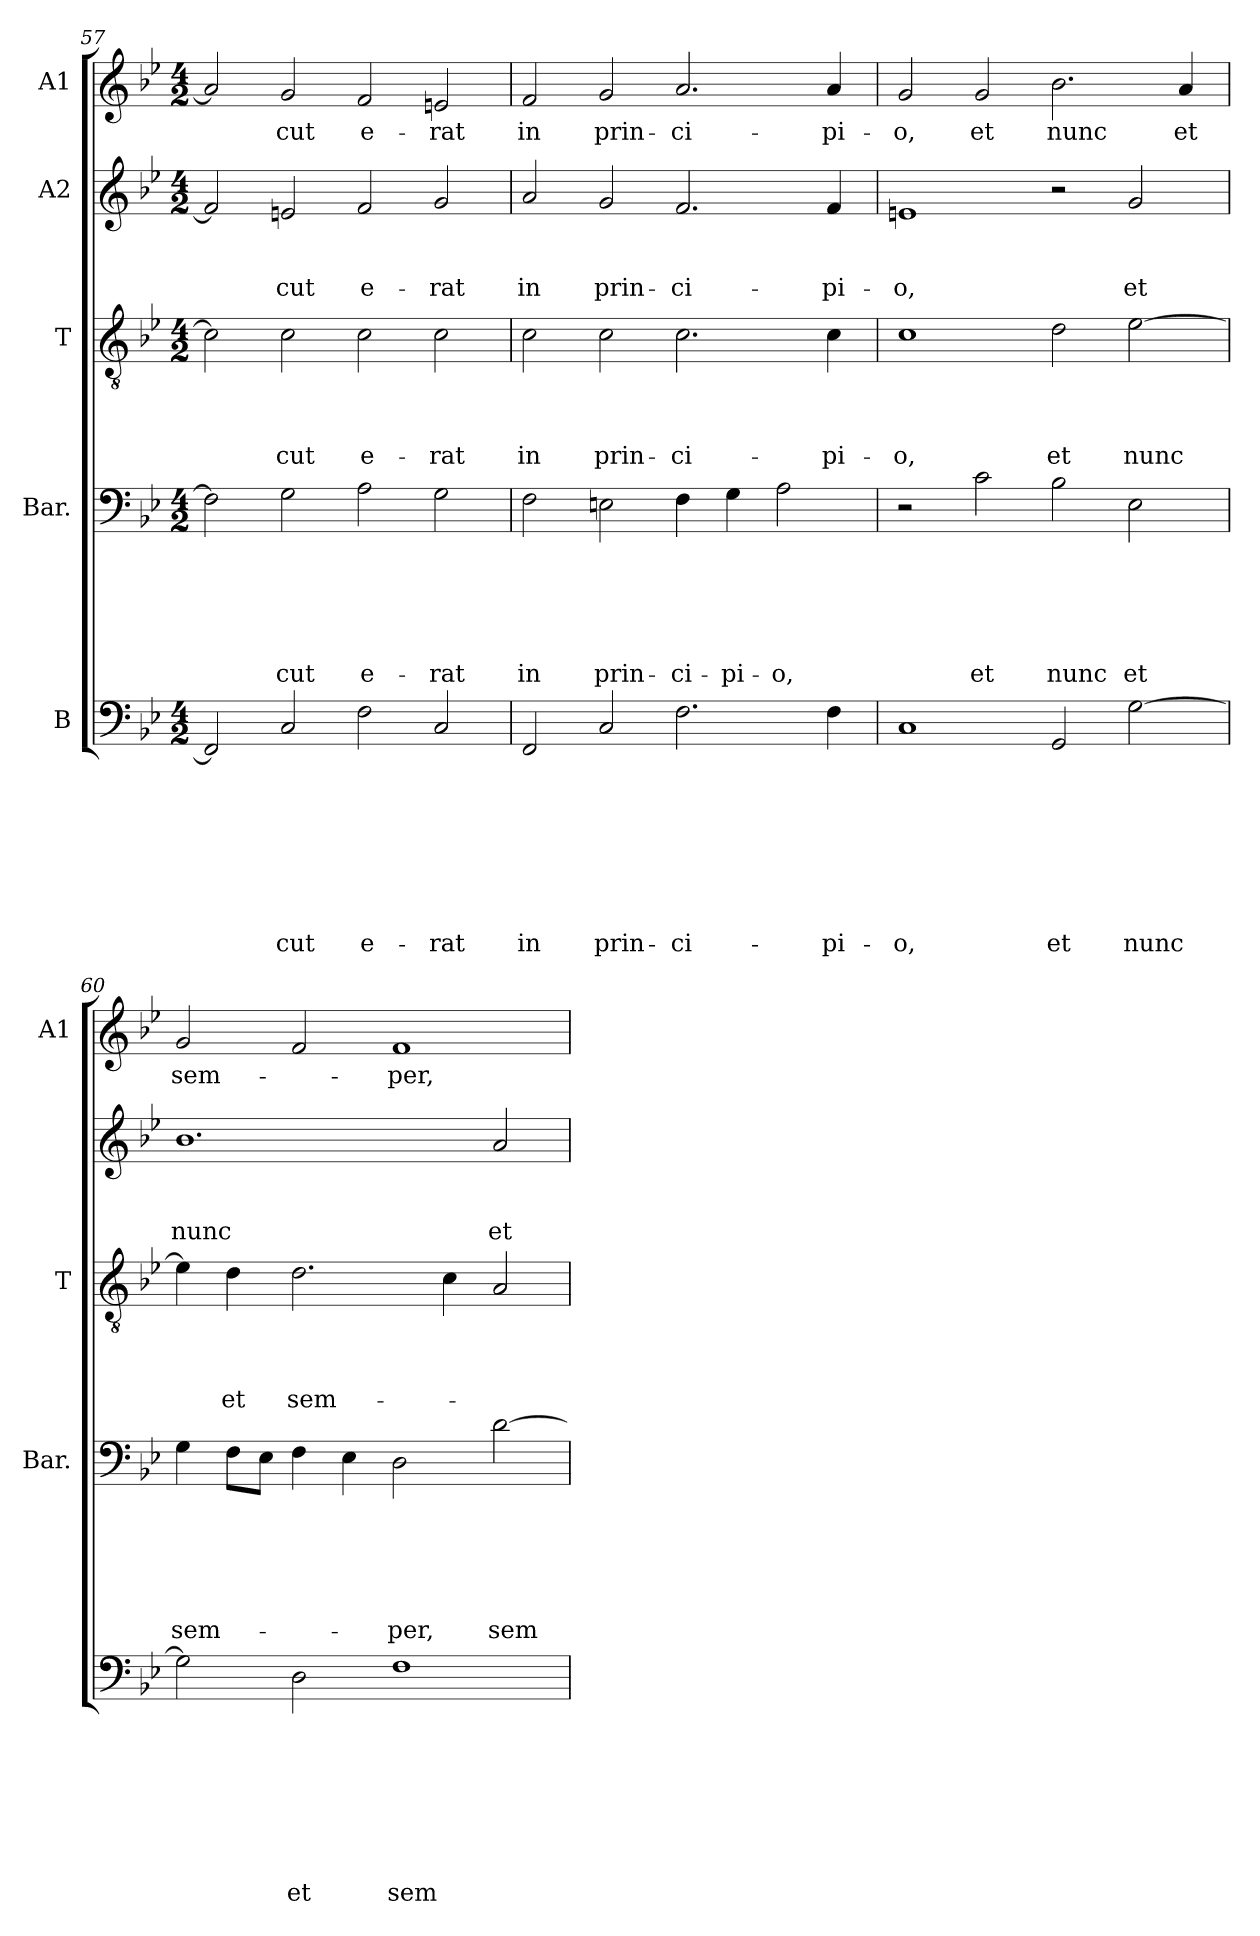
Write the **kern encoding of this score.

**kern	**text	**text	**text	**text	**text	**text	**text	**text	**kern	**text	**text	**text	**text	**text	**text	**kern	**text	**text	**text	**text	**kern	**text	**text	**text	**kern	**text
*part5	*part5	*part5	*part5	*part5	*part5	*part5	*part5	*part5	*part4	*part4	*part4	*part4	*part4	*part4	*part4	*part3	*part3	*part3	*part3	*part3	*part2	*part2	*part2	*part2	*part1	*part1
*staff5	*staff5	*staff5	*staff5	*staff5	*staff5	*staff5	*staff5	*staff5	*staff4	*staff4	*staff4	*staff4	*staff4	*staff4	*staff4	*staff3	*staff3	*staff3	*staff3	*staff3	*staff2	*staff2	*staff2	*staff2	*staff1	*staff1
*I"B	*	*	*	*	*	*	*	*	*I"Bar.	*	*	*	*	*	*	*I"T	*	*	*	*	*I"A2	*	*	*	*I"A1	*
*	*	*	*	*	*	*	*	*	*I'Bar.	*	*	*	*	*	*	*I'T	*	*	*	*	*	*	*	*	*I'A1	*
*clefF4	*	*	*	*	*	*	*	*	*clefF4	*	*	*	*	*	*	*clefGv2	*	*	*	*	*clefG2	*	*	*	*clefG2	*
*k[b-e-]	*	*	*	*	*	*	*	*	*k[b-e-]	*	*	*	*	*	*	*k[b-e-]	*	*	*	*	*k[b-e-]	*	*	*	*k[b-e-]	*
*B-:	*	*	*	*	*	*	*	*	*B-:	*	*	*	*	*	*	*B-:	*	*	*	*	*B-:	*	*	*	*B-:	*
*M4/2	*	*	*	*	*	*	*	*	*M4/2	*	*	*	*	*	*	*M4/2	*	*	*	*	*M4/2	*	*	*	*M4/2	*
=57	=57	=57	=57	=57	=57	=57	=57	=57	=57	=57	=57	=57	=57	=57	=57	=57	=57	=57	=57	=57	=57	=57	=57	=57	=57	=57
2FF/]	.	.	.	.	.	.	.	.	2F\]	.	.	.	.	.	.	2c\]	.	.	.	.	2f/]	.	.	.	2a/]	.
!	!	!	!	!	!	!	!	!LO:LY:b	!	!	!	!	!	!	!LO:LY:b	!	!	!	!	!LO:LY:b	!	!	!	!LO:LY:b	!	!LO:LY:b
2C/	.	.	.	.	.	.	.	-cut	2G\	.	.	.	.	.	-cut	2c\	.	.	.	-cut	2en/	.	.	-cut	2g/	-cut
!	!	!	!	!	!	!	!	!LO:LY:b	!	!	!	!	!	!	!LO:LY:b	!	!	!	!	!LO:LY:b	!	!	!	!LO:LY:b	!	!LO:LY:b
2F\	.	.	.	.	.	.	.	e-	2A\	.	.	.	.	.	e-	2c\	.	.	.	e-	2f/	.	.	e-	2f/	e-
!	!	!	!	!	!	!	!	!LO:LY:b	!	!	!	!	!	!	!LO:LY:b	!	!	!	!	!LO:LY:b	!	!	!	!LO:LY:b	!	!LO:LY:b
2C/	.	.	.	.	.	.	.	-rat	2G\	.	.	.	.	.	-rat	2c\	.	.	.	-rat	2g/	.	.	-rat	2en/	-rat
!!LO:LB:g=z
=58	=58	=58	=58	=58	=58	=58	=58	=58	=58	=58	=58	=58	=58	=58	=58	=58	=58	=58	=58	=58	=58	=58	=58	=58	=58	=58
!	!	!	!	!	!	!	!	!LO:LY:b	!	!	!	!	!	!	!LO:LY:b	!	!	!	!	!LO:LY:b	!	!	!	!LO:LY:b	!	!LO:LY:b
2FF/	.	.	.	.	.	.	.	in	2F\	.	.	.	.	.	in	2c\	.	.	.	in	2a/	.	.	in	2f/	in
!	!	!	!	!	!	!	!	!LO:LY:b	!	!	!	!	!	!	!LO:LY:b	!	!	!	!	!LO:LY:b	!	!	!	!LO:LY:b	!	!LO:LY:b
2C/	.	.	.	.	.	.	.	prin-	2En\	.	.	.	.	.	prin-	2c\	.	.	.	prin-	2g/	.	.	prin-	2g/	prin-
!	!	!	!	!	!	!	!	!LO:LY:b	!	!	!	!	!	!	!LO:LY:b	!	!	!	!	!LO:LY:b	!	!	!	!LO:LY:b	!	!LO:LY:b
2.F\	.	.	.	.	.	.	.	-ci-	4F\	.	.	.	.	.	-ci-	2.c\	.	.	.	-ci-	2.f/	.	.	-ci-	2.a/	-ci-
!	!	!	!	!	!	!	!	!	!	!	!	!	!	!	!LO:LY:b	!	!	!	!	!	!	!	!	!	!	!
.	.	.	.	.	.	.	.	.	4G\	.	.	.	.	.	-pi-	.	.	.	.	.	.	.	.	.	.	.
!	!	!	!	!	!	!	!	!	!	!	!	!	!	!	!LO:LY:b	!	!	!	!	!	!	!	!	!	!	!
.	.	.	.	.	.	.	.	.	2A\	.	.	.	.	.	-o,	.	.	.	.	.	.	.	.	.	.	.
!	!	!	!	!	!	!	!	!LO:LY:b	!	!	!	!	!	!	!	!	!	!	!	!LO:LY:b	!	!	!	!LO:LY:b	!	!LO:LY:b
4F\	.	.	.	.	.	.	.	-pi-	.	.	.	.	.	.	.	4c\	.	.	.	-pi-	4f/	.	.	-pi-	4a/	-pi-
=59	=59	=59	=59	=59	=59	=59	=59	=59	=59	=59	=59	=59	=59	=59	=59	=59	=59	=59	=59	=59	=59	=59	=59	=59	=59	=59
!	!	!	!	!	!	!	!	!LO:LY:b	!	!	!	!	!	!	!	!	!	!	!	!LO:LY:b	!	!	!	!LO:LY:b	!	!LO:LY:b
1C	.	.	.	.	.	.	.	-o,	2r	.	.	.	.	.	.	1c	.	.	.	-o,	1en	.	.	-o,	2g/	-o,
!	!	!	!	!	!	!	!	!	!	!	!	!	!	!	!LO:LY:b	!	!	!	!	!	!	!	!	!	!	!LO:LY:b
.	.	.	.	.	.	.	.	.	2c\	.	.	.	.	.	et	.	.	.	.	.	.	.	.	.	2g/	et
!	!	!	!	!	!	!	!	!LO:LY:b	!	!	!	!	!	!	!LO:LY:b	!	!	!	!	!LO:LY:b	!	!	!	!	!	!LO:LY:b
2GG/	.	.	.	.	.	.	.	et	2B-\	.	.	.	.	.	nunc	2d\	.	.	.	et	2r	.	.	.	2.b-\	nunc
!	!	!	!	!	!	!	!	!LO:LY:b	!	!	!	!	!	!	!LO:LY:b	!	!	!	!	!LO:LY:b	!	!	!	!LO:LY:b	!	!
[>2G\	.	.	.	.	.	.	.	nunc	2E-\	.	.	.	.	.	et	[>2e-\	.	.	.	nunc	2g/	.	.	et	.	.
!	!	!	!	!	!	!	!	!	!	!	!	!	!	!	!	!	!	!	!	!	!	!	!	!	!	!LO:LY:b
.	.	.	.	.	.	.	.	.	.	.	.	.	.	.	.	.	.	.	.	.	.	.	.	.	4a/	et
=60	=60	=60	=60	=60	=60	=60	=60	=60	=60	=60	=60	=60	=60	=60	=60	=60	=60	=60	=60	=60	=60	=60	=60	=60	=60	=60
!	!	!	!	!	!	!	!	!	!	!	!	!	!	!	!LO:LY:b	!	!	!	!	!	!	!	!	!LO:LY:b	!	!LO:LY:b
2G\]	.	.	.	.	.	.	.	.	4G\	.	.	.	.	.	sem-	4e-\]	.	.	.	.	1.b-	.	.	nunc	2g/	sem-
!	!	!	!	!	!	!	!	!	!	!	!	!	!	!	!	!	!	!	!	!LO:LY:b	!	!	!	!	!	!
.	.	.	.	.	.	.	.	.	8F\L	.	.	.	.	.	.	4d\	.	.	.	et	.	.	.	.	.	.
.	.	.	.	.	.	.	.	.	8E-\J	.	.	.	.	.	.	.	.	.	.	.	.	.	.	.	.	.
!	!	!	!	!	!	!	!	!LO:LY:b	!	!	!	!	!	!	!	!	!	!	!	!LO:LY:b	!	!	!	!	!	!
2D\	.	.	.	.	.	.	.	et	4F\	.	.	.	.	.	.	2.d\	.	.	.	sem-	.	.	.	.	2f/	.
.	.	.	.	.	.	.	.	.	4E-\	.	.	.	.	.	.	.	.	.	.	.	.	.	.	.	.	.
!	!	!	!	!	!	!	!	!LO:LY:b	!	!	!	!	!	!	!LO:LY:b	!	!	!	!	!	!	!	!	!	!	!LO:LY:b
1F	.	.	.	.	.	.	.	sem-	2D\	.	.	.	.	.	-per,	.	.	.	.	.	.	.	.	.	1f	-per,
.	.	.	.	.	.	.	.	.	.	.	.	.	.	.	.	4c\	.	.	.	.	.	.	.	.	.	.
!	!	!	!	!	!	!	!	!	!	!	!	!	!	!	!LO:LY:b	!	!	!	!	!	!	!	!	!LO:LY:b	!	!
.	.	.	.	.	.	.	.	.	[>2d\	.	.	.	.	.	sem-	2A/	.	.	.	.	2a/	.	.	et	.	.
=	=	=	=	=	=	=	=	=	=	=	=	=	=	=	=	=	=	=	=	=	=	=	=	=	=	=
*-	*-	*-	*-	*-	*-	*-	*-	*-	*-	*-	*-	*-	*-	*-	*-	*-	*-	*-	*-	*-	*-	*-	*-	*-	*-	*-
